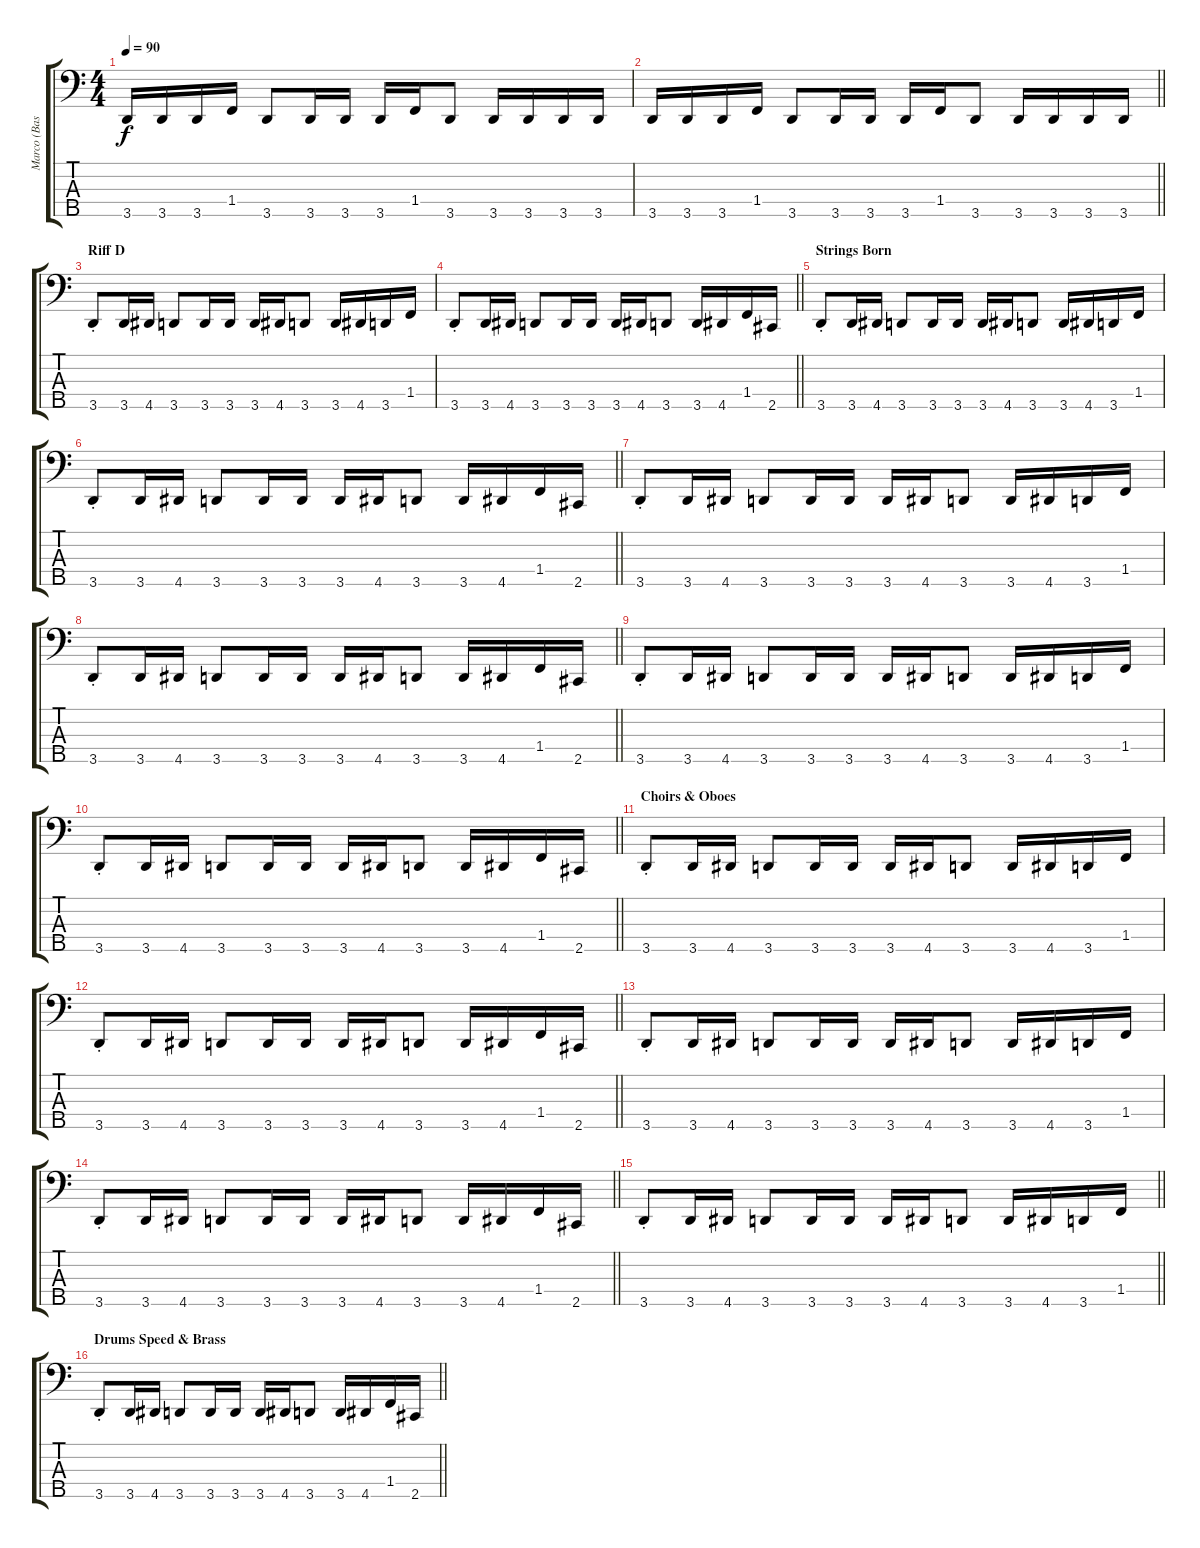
\track ("Marco (Bass - BEADG)" "Marco (Bas") {instrument electricbasspick}
\staff {score tabs}
\tuning (G2 D2 A1 E1 B0) {hide}
\ts (4 4)
\tempo 90
\clef f4
\ks c
3.5.16{dy f} 3.5.16 3.5.16 1.4.16 3.5.8 3.5.16 3.5.16 3.5.16 1.4.16 3.5.8 3.5.16 3.5.16 3.5.16 3.5.16 |
\barLineRight lightlight
3.5.16 3.5.16 3.5.16 1.4.16 3.5.8 3.5.16 3.5.16 3.5.16 1.4.16 3.5.8 3.5.16 3.5.16 3.5.16 3.5.16 |
\section ("" "Riff D")
3.5{st}.8 3.5.16 4.5.16 3.5.8 3.5.16 3.5.16 3.5.16 4.5.16 3.5.8 3.5.16 4.5.16 3.5.16 1.4.16 |
\barLineRight lightlight
3.5{st}.8 3.5.16 4.5.16 3.5.8 3.5.16 3.5.16 3.5.16 4.5.16 3.5.8 3.5.16 4.5.16 1.4.16 2.5.16 |
\section ("" "Strings Born")
3.5{st}.8 3.5.16 4.5.16 3.5.8 3.5.16 3.5.16 3.5.16 4.5.16 3.5.8 3.5.16 4.5.16 3.5.16 1.4.16 |
\barLineRight lightlight
3.5{st}.8 3.5.16 4.5.16 3.5.8 3.5.16 3.5.16 3.5.16 4.5.16 3.5.8 3.5.16 4.5.16 1.4.16 2.5.16 |
3.5{st}.8 3.5.16 4.5.16 3.5.8 3.5.16 3.5.16 3.5.16 4.5.16 3.5.8 3.5.16 4.5.16 3.5.16 1.4.16 |
\barLineRight lightlight
3.5{st}.8 3.5.16 4.5.16 3.5.8 3.5.16 3.5.16 3.5.16 4.5.16 3.5.8 3.5.16 4.5.16 1.4.16 2.5.16 |
3.5{st}.8 3.5.16 4.5.16 3.5.8 3.5.16 3.5.16 3.5.16 4.5.16 3.5.8 3.5.16 4.5.16 3.5.16 1.4.16 |
\barLineRight lightlight
3.5{st}.8 3.5.16 4.5.16 3.5.8 3.5.16 3.5.16 3.5.16 4.5.16 3.5.8 3.5.16 4.5.16 1.4.16 2.5.16 |
\section ("" "Choirs & Oboes")
3.5{st}.8 3.5.16 4.5.16 3.5.8 3.5.16 3.5.16 3.5.16 4.5.16 3.5.8 3.5.16 4.5.16 3.5.16 1.4.16 |
\barLineRight lightlight
3.5{st}.8 3.5.16 4.5.16 3.5.8 3.5.16 3.5.16 3.5.16 4.5.16 3.5.8 3.5.16 4.5.16 1.4.16 2.5.16 |
3.5{st}.8 3.5.16 4.5.16 3.5.8 3.5.16 3.5.16 3.5.16 4.5.16 3.5.8 3.5.16 4.5.16 3.5.16 1.4.16 |
\barLineRight lightlight
3.5{st}.8 3.5.16 4.5.16 3.5.8 3.5.16 3.5.16 3.5.16 4.5.16 3.5.8 3.5.16 4.5.16 1.4.16 2.5.16 |
\barLineRight lightlight
3.5{st}.8 3.5.16 4.5.16 3.5.8 3.5.16 3.5.16 3.5.16 4.5.16 3.5.8 3.5.16 4.5.16 3.5.16 1.4.16 |
\section ("" "Drums Speed & Brass")
\barLineRight lightlight
3.5{st}.8 3.5.16 4.5.16 3.5.8 3.5.16 3.5.16 3.5.16 4.5.16 3.5.8 3.5.16 4.5.16 1.4.16 2.5.16
